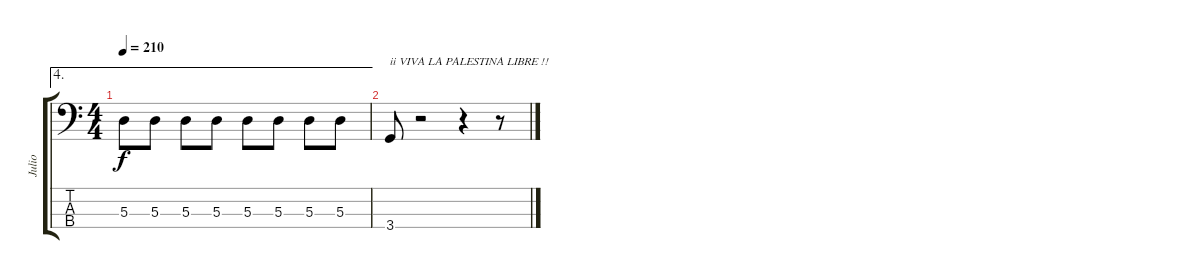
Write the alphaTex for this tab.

\track ("Julio" "Julio") {instrument electricbassfinger}
\staff {score tabs}
\tuning (G2 D2 A1 E1) {hide}
\ae 4
\ts (4 4)
\tempo 210
\clef f4
\ks c
5.3.8{dy f} 5.3.8 5.3.8 5.3.8 5.3.8 5.3.8 5.3.8 5.3.8 |
3.4.8{txt "ii VIVA LA PALESTINA LIBRE !!"} r.2 r.4 r.8
